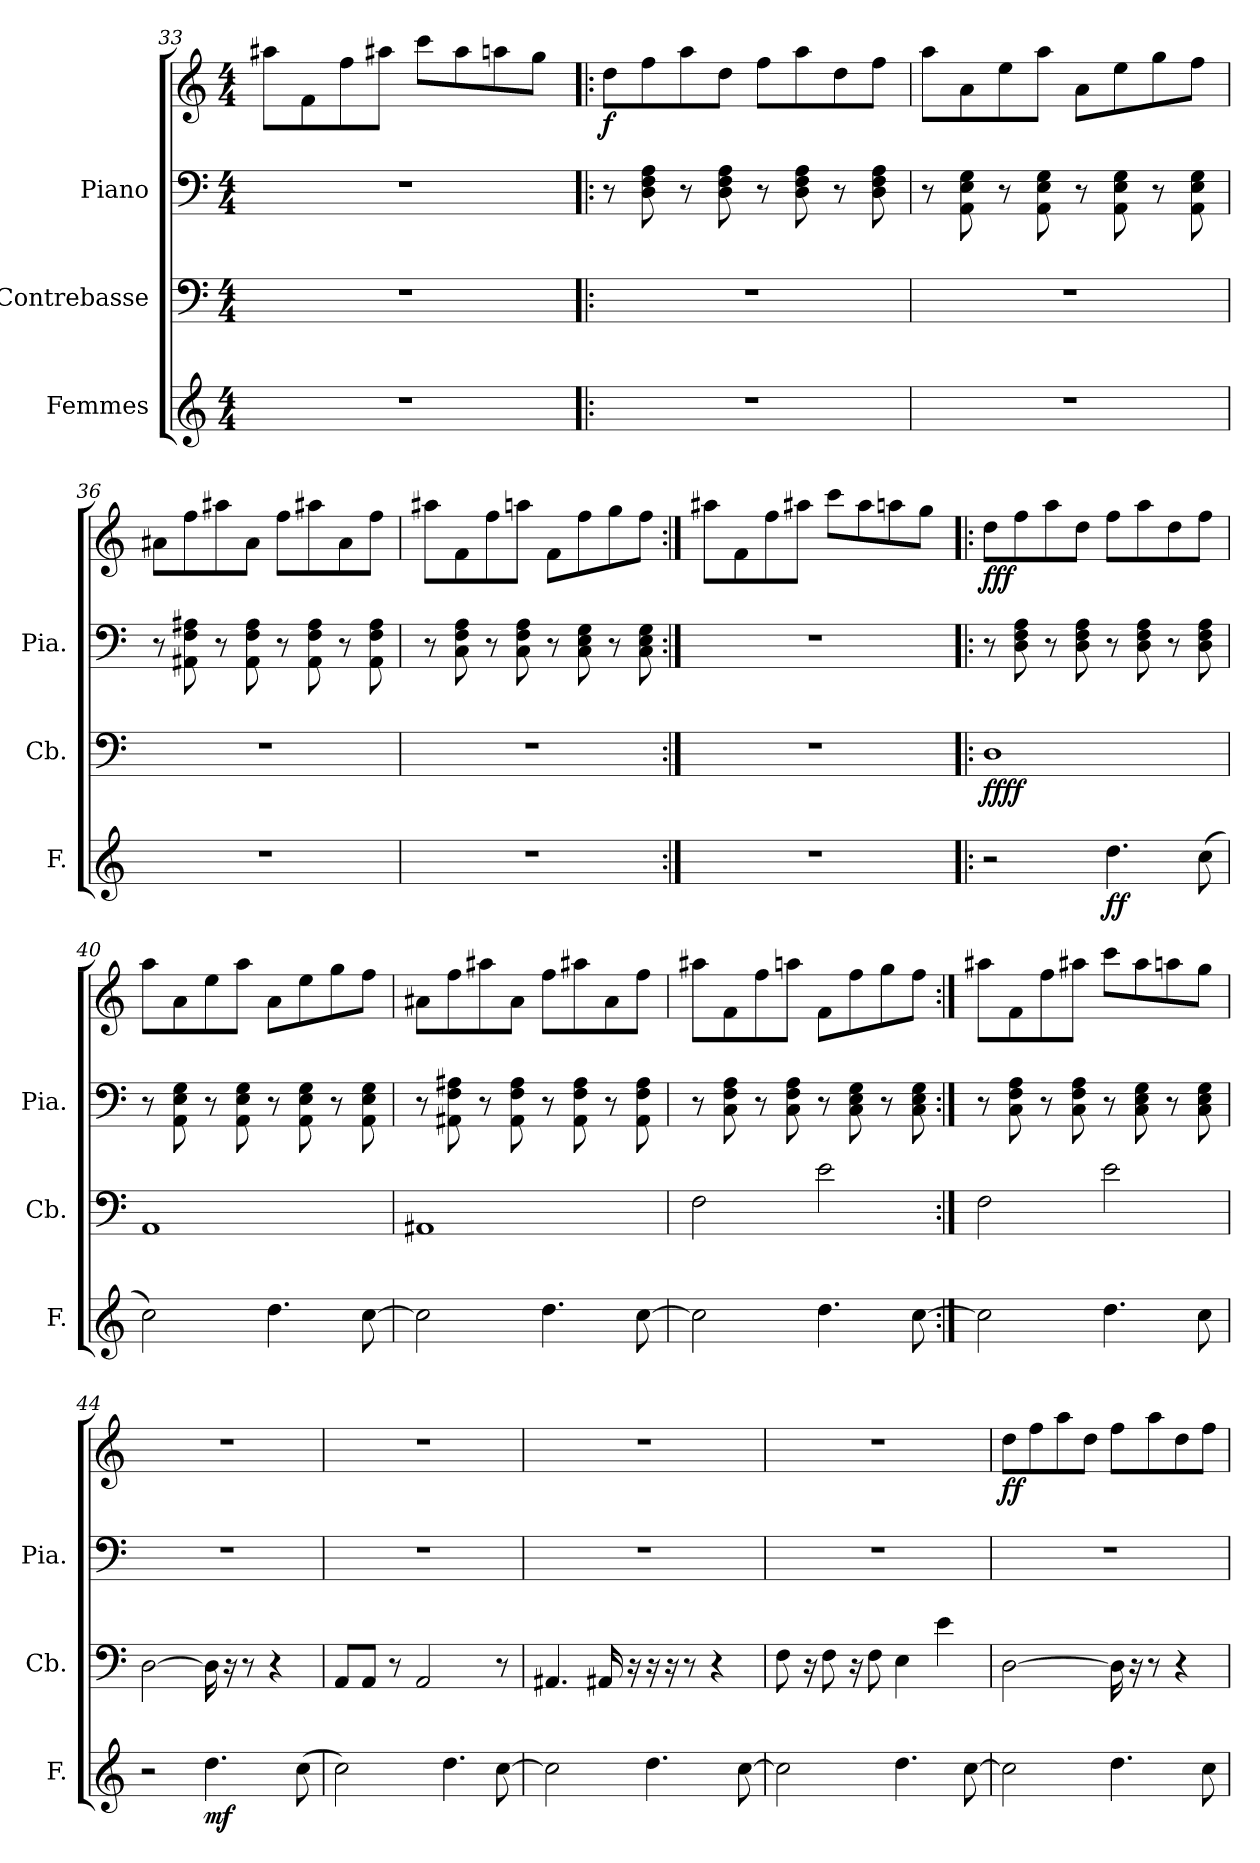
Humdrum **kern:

**kern	**dynam	**kern	**dynam	**kern	**kern	**dynam
*part3	*part3	*part2	*part2	*part1	*part1	*part1
*staff4	*staff4	*staff3	*staff3	*staff2	*staff1	*staff1/2
*I"Femmes	*	*I"Contrebasse	*	*I"Piano	*	*
*I'F.	*	*I'Cb.	*	*I'Pia.	*	*
!!LO:LB:g=z
*clefG2	*	*clefF4	*	*clefF4	*clefG2	*
*	*	*ITrd7c12	*	*	*	*
*k[]	*	*k[]	*	*k[]	*k[]	*
*M4/4	*	*M4/4	*	*M4/4	*M4/4	*
=33	=33	=33	=33	=33	=33	=33
1r	.	1r	.	1r	8aa#X\L	.
.	.	.	.	.	8f\	.
.	.	.	.	.	8ff\	.
.	.	.	.	.	8aa#X\J	.
.	.	.	.	.	8ccc\L	.
.	.	.	.	.	8aa#\	.
.	.	.	.	.	8aan\	.
.	.	.	.	.	8gg\J	.
=34!|:	=34!|:	=34!|:	=34!|:	=34!|:	=34!|:	=34!|:
!	!	!	!	!	!	!LO:DY:b
1r	.	1r	.	8r	8dd\L	f
.	.	.	.	8D\ 8F\ 8A\	8ff\	.
.	.	.	.	8r	8aa\	.
.	.	.	.	8D\ 8F\ 8A\	8dd\J	.
.	.	.	.	8r	8ff\L	.
.	.	.	.	8D\ 8F\ 8A\	8aa\	.
.	.	.	.	8r	8dd\	.
.	.	.	.	8D\ 8F\ 8A\	8ff\J	.
=35	=35	=35	=35	=35	=35	=35
1r	.	1r	.	8r	8aa\L	.
.	.	.	.	8AA\ 8E\ 8G\	8a\	.
.	.	.	.	8r	8ee\	.
.	.	.	.	8AA\ 8E\ 8G\	8aa\J	.
.	.	.	.	8r	8a\L	.
.	.	.	.	8AA\ 8E\ 8G\	8ee\	.
.	.	.	.	8r	8gg\	.
.	.	.	.	8AA\ 8E\ 8G\	8ff\J	.
=36	=36	=36	=36	=36	=36	=36
1r	.	1r	.	8r	8a#X\L	.
.	.	.	.	8AA#X\ 8F\ 8A#X\	8ff\	.
.	.	.	.	8r	8aa#X\	.
.	.	.	.	8AA#\ 8F\ 8A#\	8a#\J	.
.	.	.	.	8r	8ff\L	.
.	.	.	.	8AA#\ 8F\ 8A#\	8aa#X\	.
.	.	.	.	8r	8a#\	.
.	.	.	.	8AA#\ 8F\ 8A#\	8ff\J	.
!!LO:PB:g=z
=37	=37	=37	=37	=37	=37	=37
1r	.	1r	.	8r	8aa#X\L	.
.	.	.	.	8C\ 8F\ 8A\	8f\	.
.	.	.	.	8r	8ff\	.
.	.	.	.	8C\ 8F\ 8A\	8aan\J	.
.	.	.	.	8r	8f\L	.
.	.	.	.	8C\ 8E\ 8G\	8ff\	.
.	.	.	.	8r	8gg\	.
.	.	.	.	8C\ 8E\ 8G\	8ff\J	.
=38:|!	=38:|!	=38:|!	=38:|!	=38:|!	=38:|!	=38:|!
1r	.	1r	.	1r	8aa#X\L	.
.	.	.	.	.	8f\	.
.	.	.	.	.	8ff\	.
.	.	.	.	.	8aa#X\J	.
.	.	.	.	.	8ccc\L	.
.	.	.	.	.	8aa#\	.
.	.	.	.	.	8aan\	.
.	.	.	.	.	8gg\J	.
=39!|:	=39!|:	=39!|:	=39!|:	=39!|:	=39!|:	=39!|:
!	!	!	!LO:DY:b	!	!	!LO:DY:b
2r	.	1DD	ffff	8r	8dd\L	fff
.	.	.	.	8D\ 8F\ 8A\	8ff\	.
.	.	.	.	8r	8aa\	.
.	.	.	.	8D\ 8F\ 8A\	8dd\J	.
!	!LO:DY:b	!	!	!	!	!
4.dd\	ff	.	.	8r	8ff\L	.
.	.	.	.	8D\ 8F\ 8A\	8aa\	.
.	.	.	.	8r	8dd\	.
(>8cc\	.	.	.	8D\ 8F\ 8A\	8ff\J	.
=40	=40	=40	=40	=40	=40	=40
2cc\)	.	1AAA	.	8r	8aa\L	.
.	.	.	.	8AA\ 8E\ 8G\	8a\	.
.	.	.	.	8r	8ee\	.
.	.	.	.	8AA\ 8E\ 8G\	8aa\J	.
4.dd\	.	.	.	8r	8a\L	.
.	.	.	.	8AA\ 8E\ 8G\	8ee\	.
.	.	.	.	8r	8gg\	.
[8cc\	.	.	.	8AA\ 8E\ 8G\	8ff\J	.
!!LO:LB:g=z
=41	=41	=41	=41	=41	=41	=41
2cc\]	.	1AAA#X	.	8r	8a#X\L	.
.	.	.	.	8AA#X\ 8F\ 8A#X\	8ff\	.
.	.	.	.	8r	8aa#X\	.
.	.	.	.	8AA#\ 8F\ 8A#\	8a#\J	.
4.dd\	.	.	.	8r	8ff\L	.
.	.	.	.	8AA#\ 8F\ 8A#\	8aa#X\	.
.	.	.	.	8r	8a#\	.
[8cc\	.	.	.	8AA#\ 8F\ 8A#\	8ff\J	.
=42	=42	=42	=42	=42	=42	=42
2cc\]	.	2FF\	.	8r	8aa#X\L	.
.	.	.	.	8C\ 8F\ 8A\	8f\	.
.	.	.	.	8r	8ff\	.
.	.	.	.	8C\ 8F\ 8A\	8aan\J	.
4.dd\	.	2E\	.	8r	8f\L	.
.	.	.	.	8C\ 8E\ 8G\	8ff\	.
.	.	.	.	8r	8gg\	.
[8cc\	.	.	.	8C\ 8E\ 8G\	8ff\J	.
=43:|!	=43:|!	=43:|!	=43:|!	=43:|!	=43:|!	=43:|!
2cc\]	.	2FF\	.	8r	8aa#X\L	.
.	.	.	.	8C\ 8F\ 8A\	8f\	.
.	.	.	.	8r	8ff\	.
.	.	.	.	8C\ 8F\ 8A\	8aa#X\J	.
4.dd\	.	2E\	.	8r	8ccc\L	.
.	.	.	.	8C\ 8E\ 8G\	8aa#\	.
.	.	.	.	8r	8aan\	.
8cc\	.	.	.	8C\ 8E\ 8G\	8gg\J	.
=44	=44	=44	=44	=44	=44	=44
2r	.	[2DD\	.	1r	1r	.
!	!LO:DY:b	!	!	!	!	!
4.dd\	mf	16DD\]	.	.	.	.
.	.	16r	.	.	.	.
.	.	8r	.	.	.	.
.	.	4r	.	.	.	.
(>8cc\	.	.	.	.	.	.
!!LO:LB:g=z
=45	=45	=45	=45	=45	=45	=45
2cc\)	.	8AAA/L	.	1r	1r	.
.	.	8AAA/J	.	.	.	.
.	.	8r	.	.	.	.
.	.	2AAA/	.	.	.	.
4.dd\	.	.	.	.	.	.
[8cc\	.	8r	.	.	.	.
=46	=46	=46	=46	=46	=46	=46
2cc\]	.	4.AAA#X/	.	1r	1r	.
.	.	16AAA#X/	.	.	.	.
.	.	16r	.	.	.	.
4.dd\	.	16r	.	.	.	.
.	.	16r	.	.	.	.
.	.	8r	.	.	.	.
.	.	4r	.	.	.	.
[8cc\	.	.	.	.	.	.
=47	=47	=47	=47	=47	=47	=47
2cc\]	.	8FF\	.	1r	1r	.
.	.	16r	.	.	.	.
.	.	8FF\	.	.	.	.
.	.	16r	.	.	.	.
.	.	8FF\	.	.	.	.
4.dd\	.	4EE\	.	.	.	.
.	.	4E\	.	.	.	.
[8cc\	.	.	.	.	.	.
=48	=48	=48	=48	=48	=48	=48
!	!	!	!	!	!	!LO:DY:b
2cc\]	.	[2DD\	.	1r	8dd\L	ff
.	.	.	.	.	8ff\	.
.	.	.	.	.	8aa\	.
.	.	.	.	.	8dd\J	.
4.dd\	.	16DD\]	.	.	8ff\L	.
.	.	16r	.	.	.	.
.	.	8r	.	.	8aa\	.
.	.	4r	.	.	8dd\	.
8cc\	.	.	.	.	8ff\J	.
=	=	=	=	=	=	=
*-	*-	*-	*-	*-	*-	*-
